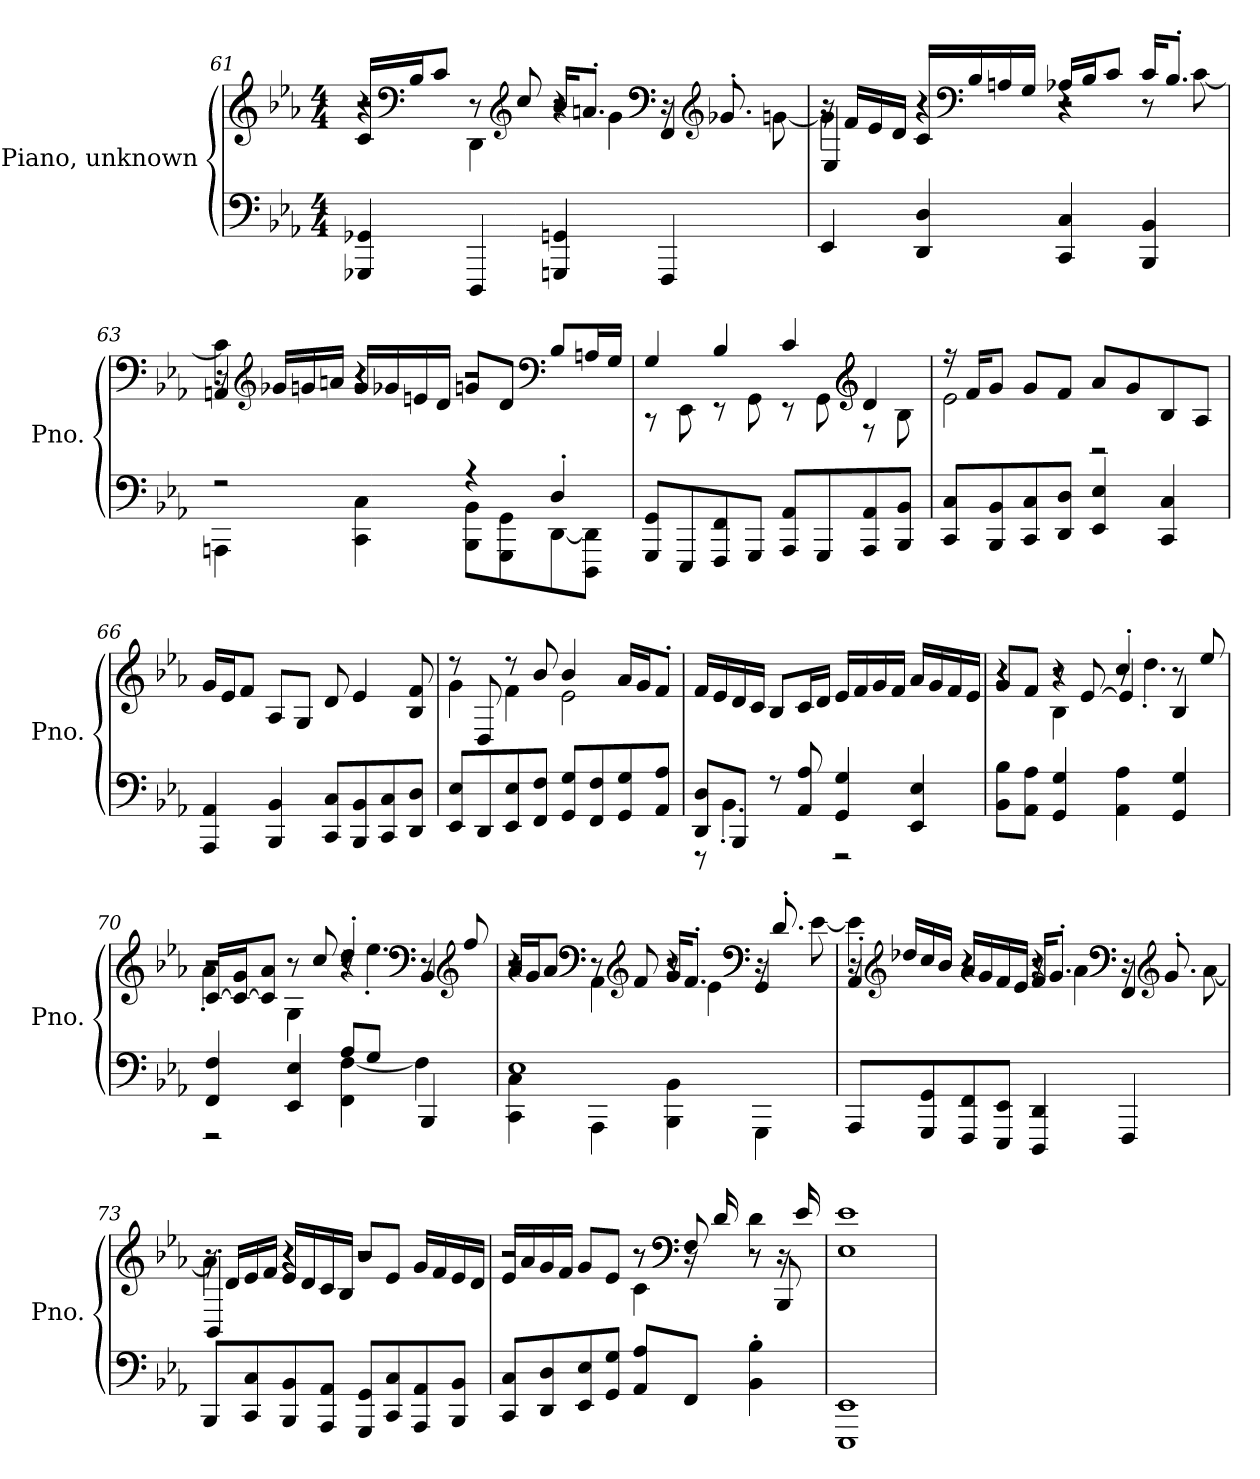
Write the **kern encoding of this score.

**kern	**kern
*part1	*part1
*staff2	*staff1
*I"Piano, unknown	*
*I'Pno.	*
!!LO:LB:g=z
*clefF4	*clefG2
*k[b-e-a-]	*k[b-e-a-]
*M4/4	*M4/4
=61	=61
*	*^
*	*	*^
4GGG-X/ 4GG-X/	16c/LL	4r	2r
*	*clefF4	*	*
.	16B-/J	.	.
.	8c/J	.	.
4DDD/	8r	4DD\	.
*	*clefG2	*	*
.	8cc/	.	.
4GGGn/ 4GGn/	16b-/KL	8r	4r
.	8.an'/J	.	.
.	.	4g\	.
*	*clefF4	*	*
4FFF/	16r	.	4FF/
*	*clefG2	*	*
.	8.g-X'/	.	.
.	.	[8gn\	.
=62	=62	=62	=62
4EE-/	16r	4g\]	4E-/
.	16f/LL	.	.
.	16e-/	.	.
.	16d/JJ	.	.
4DD/ 4D/	16c/LL	4r	4r
*	*clefF4	*	*
.	16B-/	.	.
.	16An/	.	.
.	16G/JJ	.	.
4CC/ 4C/	16A-X/LL	4r	2r
.	16B-/J	.	.
.	8c/J	.	.
4BBB-/ 4BB-/	16c/KL	8r	.
.	8.B-'/J	.	.
.	.	[8c\	.
!!LO:PB:g=z	!!	!!
=63	=63	=63	=63
*^	*	*	*
2r	4AAAn\	16r	4c\]	4AAn/
*	*	*clefG2	*	*
.	.	16g-X/LL	.	.
.	.	16gn/	.	.
.	.	16an/JJ	.	.
.	4CC\ 4C\	16g/LL	4r	4r
.	.	16g-X/	.	.
.	.	16en/	.	.
.	.	16d/JJ	.	.
4r	8BBB-\ 8BB-\L	8gn/L	2r	2r
.	8GGG\ 8GG\	8d/J	.	.
*	*	*clefF4	*	*
4D'/	[8DD\	8B-/L	.	.
.	8DDD\ 8DD\]J	16An/L	.	.
.	.	16G/JJ	.	.
*v	*v	*	*	*
*	*	*v	*v
=64	=64	=64
8GGG/ 8GG/L	4G/	8r
8EEE-/	.	8EE-\
8FFF/ 8FF/	4B-/	8r
8GGG/J	.	8GG\
8AAA-/ 8AA-/L	4c/	8r
8GGG/	.	8GG\
*	*clefG2	*
8AAA-/ 8AA-/	4d/	8r
8BBB-/ 8BB-/J	.	8B-\
!!LO:LB:g=z	!!
=65	=65	=65
8CC/ 8C/L	16r	2e-\
.	16f/KL	.
8BBB-/ 8BB-/	8g/J	.
8CC/ 8C/	8g/L	.
8DD/ 8D/J	8f/J	.
4EE-/ 4E-/	8a-/L	2r
.	8g/	.
4CC/ 4C/	8B-/	.
.	8A-/J	.
*	*v	*v
=66	=66
4AAA-/ 4AA-/	16g/LL
.	16e-/J
.	8f/J
4BBB-/ 4BB-/	8A-/L
.	8G/J
8CC/ 8C/L	8d/
8BBB-/ 8BB-/	4e-/
8CC/ 8C/	.
8DD/ 8D/J	8B-/ 8f/
=67	=67
*	*^
8EE-/ 8E-/L	8r	4g\
8DD/	8D/	.
8EE-/ 8E-/	8r	4f\
8FF/ 8F/J	8b-/	.
8GG/ 8G/L	4b-/	2e-\
8FF/ 8F/	.	.
8GG/ 8G/	16a-/LL	.
.	16g/J	.
8AA-/ 8A-/J	8f'/J	.
*	*v	*v
!!LO:LB:g=z
=68	=68
*^	*
8DD/ 8D/L	8r	16f/LL
.	.	16e-/
8BBB-/J	4.BB-'\	16d/
.	.	16c/JJ
8r	.	8B-/L
8AA-/ 8A-/	.	16c/L
.	.	16d/JJ
4GG/ 4G/	2r	16e-/LL
.	.	16f/
.	.	16g/
.	.	16f/JJ
4EE-/ 4E-/	.	16a-/LL
.	.	16g/
.	.	16f/
.	.	16e-/JJ
*v	*v	*
=69	=69
*	*^
*	*	*^
8BB-\ 8B-\L	8g/L	4r	4r
8AA-\ 8A-\J	8f/J	.	.
4GG/ 4G/	4r	4B-\	8r
.	.	.	[8e-/
4AA-\ 4A-\	4cc'/	8r	4e-/]
.	.	4.dd'\	.
4GG/ 4G/	8r	.	4B-/
.	8ee-/	.	.
=70	=70	=70	=70
*^	*	*	*
4FF/ 4F/	2r	[16c/LL	4a-'\	2r
.	.	16c/_ 16g/J	.	.
.	.	8c/] 8a-/J	.	.
4EE-/ 4E-/	.	8r	4G\	.
.	.	8cc/	.	.
8A-/L	4FF\ [4F\	4dd'/	8r	4r
8G/J	.	.	4.ee-'\	.
*	*	*clefF4	*	*
4BBB-/	4F\]	8r	.	4BB-/
*	*	*clefG2	*	*
.	.	8ff/	.	.
!!LO:LB:g=z	!!	!!
=71	=71	=71	=71	=71
1E-	4CC\ 4C\	16a-/LL	4r	2r
.	.	16g/J	.	.
.	.	8a-/J	.	.
*	*	*clefF4	*	*
.	4AAA-\	8r	4AA-\	.
*	*	*clefG2	*	*
.	.	8f/	.	.
.	4BBB-\ 4BB-\	16g/KL	8r	4r
.	.	8.f'/J	.	.
.	.	.	4e-\	.
*	*	*clefF4	*	*
.	4GGG\	16r	.	4GG/
.	.	8.d'/	.	.
.	.	.	[8e-\	.
*v	*v	*	*	*
=72	=72	=72	=72
8AAA-/L	16r	4e-\]	4AA-'/
*	*clefG2	*	*
.	16dd-X/LL	.	.
8GGG/ 8GG/	16cc/	.	.
.	16b-/JJ	.	.
8FFF/ 8FF/	16a-/LL	4r	4r
.	16g/	.	.
8EEE-/ 8EE-/J	16f/	.	.
.	16e-/JJ	.	.
4DDD/ 4DD/	16f/KL	8r	4r
.	8.g'/J	.	.
.	.	4a-\	.
*	*clefF4	*	*
4FFF/	16r	.	4FF/
*	*clefG2	*	*
.	8.g'/	.	.
.	.	[8a-\	.
!!LO:LB:g=z	!!	!!
=73	=73	=73	=73
8BBB-/L	16r	4a-\]	4BB-'/
.	16d/LL	.	.
8CC/ 8C/	16e-/	.	.
.	16f/JJ	.	.
8BBB-/ 8BB-/	16e-/LL	4r	4r
.	16d/	.	.
8AAA-/ 8AA-/J	16c/	.	.
.	16B-/JJ	.	.
8GGG/ 8GG/L	8b-/L	2r	2r
8CC/ 8C/	8e-/J	.	.
8AAA-/ 8AA-/	16g/LL	.	.
.	16f/	.	.
8BBB-/ 8BB-/J	16e-/	.	.
.	16d/JJ	.	.
=74	=74	=74	=74
8CC/ 8C/L	16e-/LL	2r	2r
.	16a-/	.	.
8DD/ 8D/	16g/	.	.
.	16f/JJ	.	.
8EE-/ 8E-/	8g/L	.	.
8GG/ 8G/J	8e-/J	.	.
8AA-/ 8A-/L	8r	4c\	8r
*	*clefF4	*	*
8FF/J	16r	.	8F/
.	16d/	.	.
4BB-\' 4B-\'	8r	4d\	8r
.	16r	.	8BBB-/
.	16e-/	.	.
*	*v	*v	*v
=75	=75
1EEE- 1EE-	1E- 1e-
=	=
*-	*-
